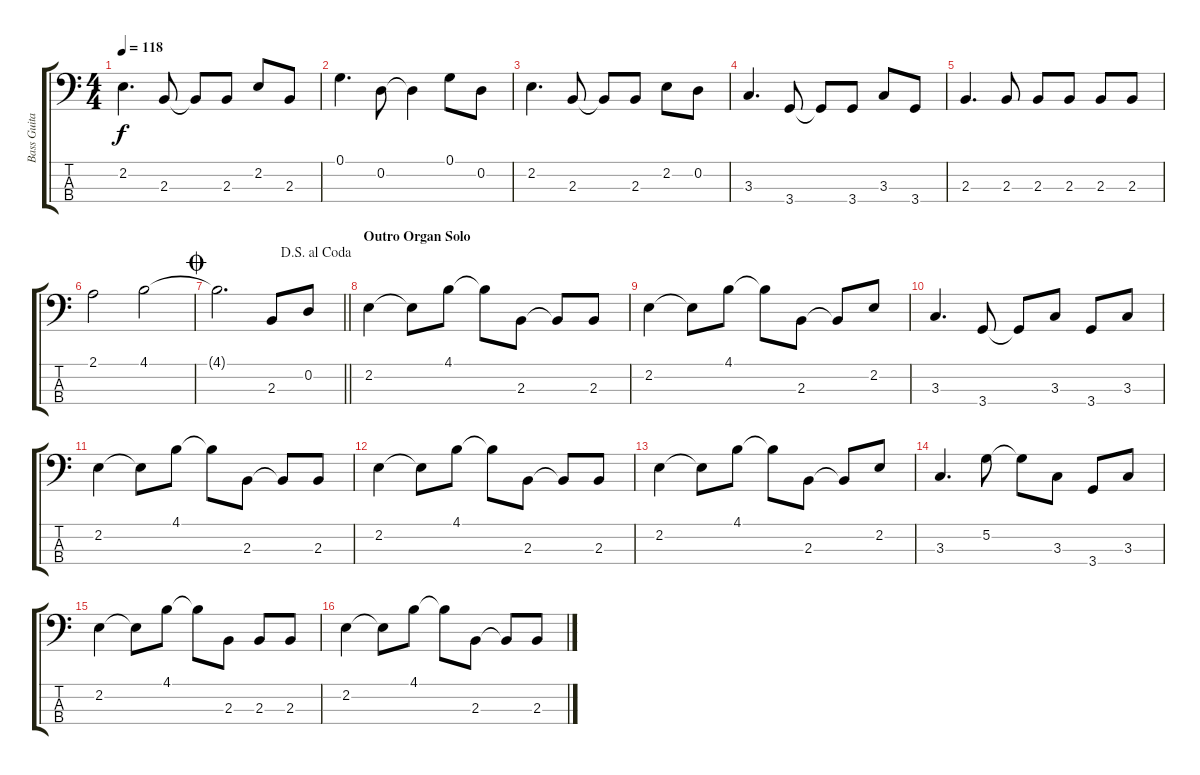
\track ("Bass Guitar" "Bass Guita") {instrument electricbassfinger}
\staff {score tabs}
\tuning (G2 D2 A1 E1) {hide}
\ts (4 4)
\tempo 118
\clef f4
\ks c
2.2.4{d dy f} 2.3.8 2.3{t}.8 2.3.8 2.2.8 2.3.8 |
0.1.4{d} 0.2.8 0.2{t}.4 0.1.8 0.2.8 |
2.2.4{d} 2.3.8 2.3{t}.8 2.3.8 2.2.8 0.2.8 |
3.3.4{d} 3.4.8 3.4{t}.8 3.4.8 3.3.8 3.4.8 |
2.3.4{d} 2.3.8 2.3.8 2.3.8 2.3.8 2.3.8 |
2.1.2 4.1.2 |
\jump coda
\jump dalsegnoalcoda
\barLineRight lightlight
4.1{t}.2{d} 2.3.8 0.2.8 |
\section ("" "Outro Organ Solo")
2.2.4 2.2{t}.8 4.1.8 4.1{t}.8 2.3.8 2.3{t}.8 2.3.8 |
2.2.4 2.2{t}.8 4.1.8 4.1{t}.8 2.3.8 2.3{t}.8 2.2.8 |
3.3.4{d} 3.4.8 3.4{t}.8 3.3.8 3.4.8 3.3.8 |
2.2.4 2.2{t}.8 4.1.8 4.1{t}.8 2.3.8 2.3{t}.8 2.3.8 |
2.2.4 2.2{t}.8 4.1.8 4.1{t}.8 2.3.8 2.3{t}.8 2.3.8 |
2.2.4 2.2{t}.8 4.1.8 4.1{t}.8 2.3.8 2.3{t}.8 2.2.8 |
3.3.4{d} 5.2.8 5.2{t}.8 3.3.8 3.4.8 3.3.8 |
2.2.4 2.2{t}.8 4.1.8 4.1{t}.8 2.3.8 2.3.8 2.3.8 |
2.2.4 2.2{t}.8 4.1.8 4.1{t}.8 2.3.8 2.3{t}.8 2.3.8
